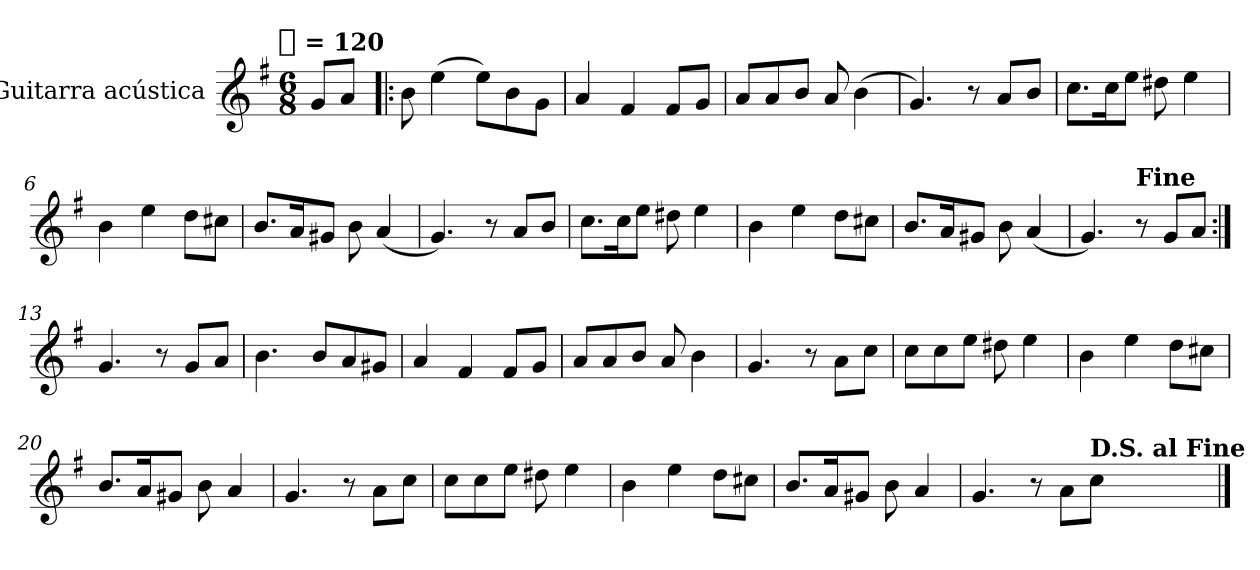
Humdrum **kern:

**kern
*part1
*staff1
*I"Guitarra acústica
*clefG2
*k[f#]
*G:
!!LO:TX:omd:t=[quarter] = 120
*M6/8
*MM120
=
8gL
8aJ
=1!|:
8b
(4ee
8eeL)
8b
8gJ
=2
4a
4f#
8f#L
8gJ
=3
8aL
8a
8bJ
8a
(4b
=4
4.g)
8r
8aL
8bJ
=5
8.ccL
16ccK
8eeJ
8dd#X
4ee
=6
4b
4ee
8ddL
8cc#XJ
=7
8.bL
16aK
8g#XJ
8b
(4a
=8
4.g)
8r
8aL
8bJ
=9
8.ccL
16ccK
8eeJ
8dd#X
4ee
=10
4b
4ee
8ddL
8cc#XJ
=11
8.bL
16aK
8g#XJ
8b
(4a
=12
4.g)
!LO:TX:a:B:t=Fine
8r
8gL
8aJ
=13:|!
4.g
8r
8gL
8aJ
=14
4.b
8bL
8a
8g#XJ
=15
4a
4f#
8f#L
8gJ
=16
8aL
8a
8bJ
8a
4b
=17
4.g
8r
8aL
8ccJ
=18
8ccL
8cc
8eeJ
8dd#X
4ee
=19
4b
4ee
8ddL
8cc#XJ
=20
8.bL
16aK
8g#XJ
8b
4a
=21
4.g
8r
8aL
8ccJ
=22
8ccL
8cc
8eeJ
8dd#X
4ee
=23
4b
4ee
8ddL
8cc#XJ
=24
8.bL
16aK
8g#XJ
8b
4a
=25
4.g
8r
8aL
!LO:TX:a:B:t=D.S. al Fine
8ccJ
==
*-
